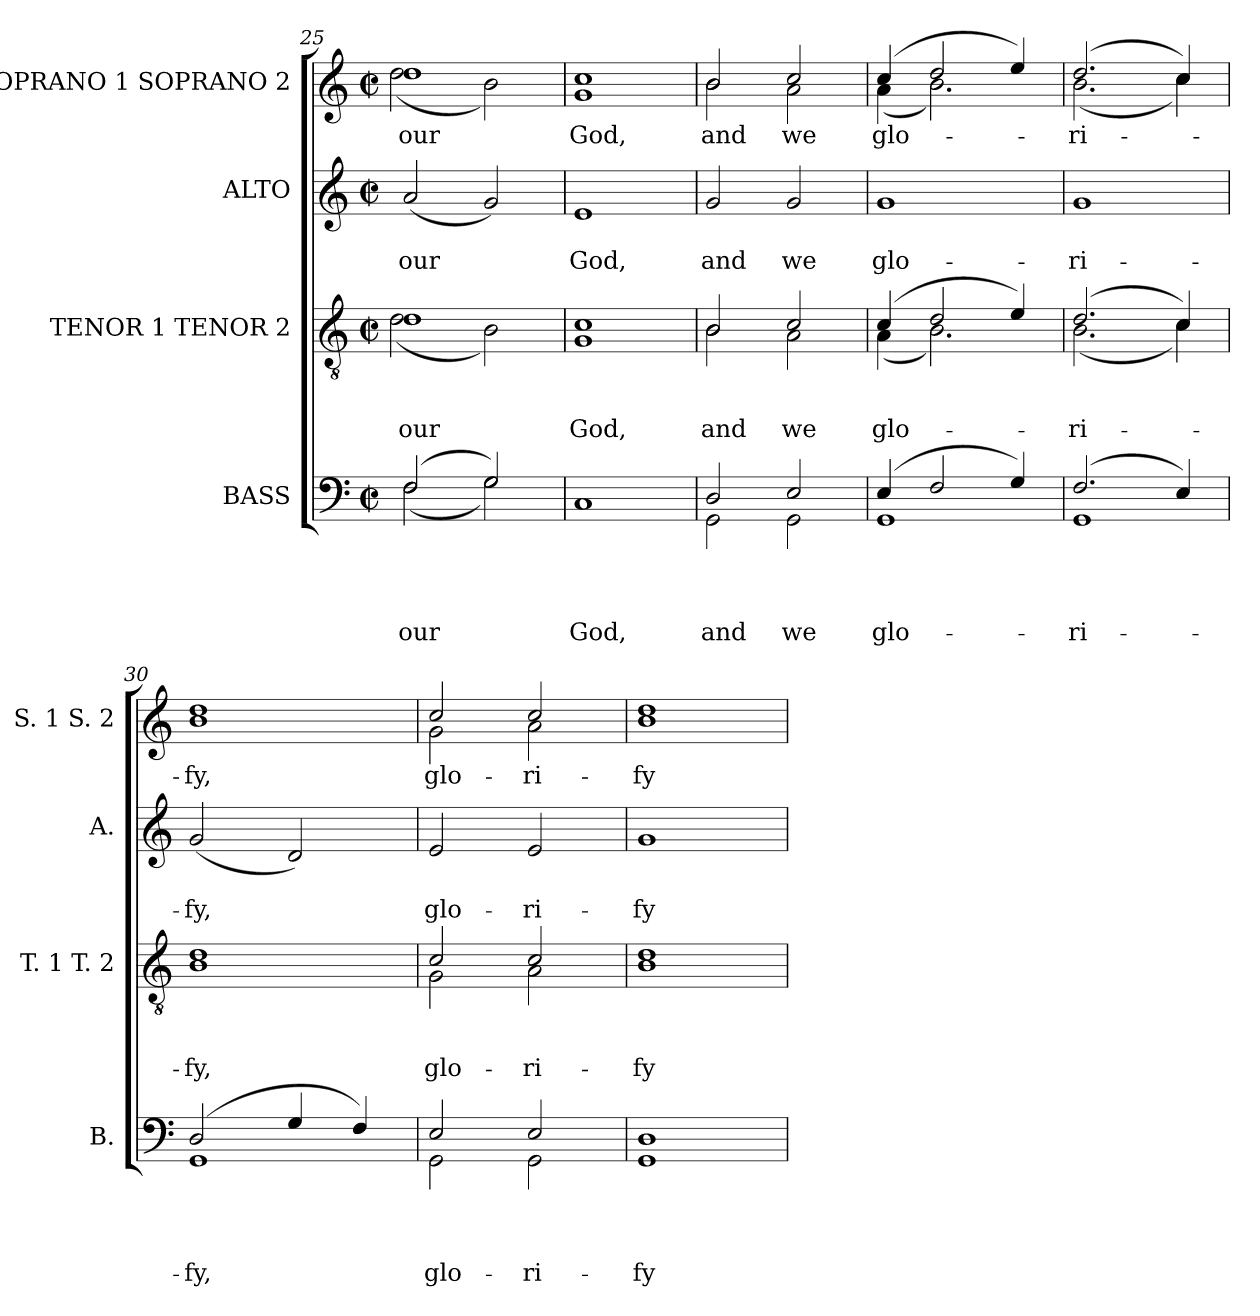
**kern	**text	**text	**text	**text	**kern	**text	**text	**text	**kern	**text	**text	**kern	**text
*part4	*part4	*part4	*part4	*part4	*part3	*part3	*part3	*part3	*part2	*part2	*part2	*part1	*part1
*staff4	*staff4	*staff4	*staff4	*staff4	*staff3	*staff3	*staff3	*staff3	*staff2	*staff2	*staff2	*staff1	*staff1
*I"BASS	*	*	*	*	*I"TENOR 1 TENOR 2	*	*	*	*I"ALTO	*	*	*I"SOPRANO 1 SOPRANO 2	*
*I'B.	*	*	*	*	*I'T. 1 T. 2	*	*	*	*I'A.	*	*	*I'S. 1 S. 2	*
*clefF4	*	*	*	*	*clefGv2	*	*	*	*clefG2	*	*	*clefG2	*
*k[]	*	*	*	*	*k[]	*	*	*	*k[]	*	*	*k[]	*
*C:	*	*	*	*	*C:	*	*	*	*C:	*	*	*C:	*
*M2/2	*	*	*	*	*M2/2	*	*	*	*M2/2	*	*	*M2/2	*
*met(c|)	*	*	*	*	*met(c|)	*	*	*	*met(c|)	*	*	*met(c|)	*
=25	=25	=25	=25	=25	=25	=25	=25	=25	=25	=25	=25	=25	=25
!	!	!	!	!LO:LY:b	!	!	!	!LO:LY:b	!	!	!LO:LY:b	!	!LO:LY:b
*^	*	*	*	*	*^	*	*	*	*	*	*	*^	*
(2F/	(<2F\	.	.	.	our	1d	(<2d\	.	.	our	(<2a/	.	our	1dd	(<2dd\	our
2G/)	2G\)	.	.	.	.	.	2B\)	.	.	.	2g/)	.	.	.	2b\)	.
=26	=26	=26	=26	=26	=26	=26	=26	=26	=26	=26	=26	=26	=26	=26	=26	=26
!	!	!	!	!	!LO:LY:b	!	!	!	!	!LO:LY:b	!	!	!LO:LY:b	!	!	!LO:LY:b
*v	*v	*	*	*	*	*	*	*	*	*	*	*	*	*v	*v	*
*	*	*	*	*	*v	*v	*	*	*	*	*	*	*	*
1C	.	.	.	God,	1G 1c	.	.	God,	1e	.	God,	1g 1cc	God,
!!LO:LB:g=z
=27	=27	=27	=27	=27	=27	=27	=27	=27	=27	=27	=27	=27	=27
!	!	!	!	!LO:LY:b	!	!	!	!LO:LY:b	!	!	!LO:LY:b	!	!LO:LY:b
*^	*	*	*	*	*^	*	*	*	*	*	*	*^	*
2D/	2GG\	.	.	.	and	2B/	2B\	.	.	and	2g/	.	and	2b/	2b\	and
!	!	!	!	!	!LO:LY:b	!	!	!	!	!LO:LY:b	!	!	!LO:LY:b	!	!	!LO:LY:b
2E/	2GG\	.	.	.	we	2c/	2A\	.	.	we	2g/	.	we	2cc/	2a\	we
=28	=28	=28	=28	=28	=28	=28	=28	=28	=28	=28	=28	=28	=28	=28	=28	=28
!	!	!	!	!	!LO:LY:b	!	!	!	!	!LO:LY:b	!	!	!LO:LY:b	!	!	!LO:LY:b
(4E/	1GG	.	.	.	glo-	(4c/	(<4A\	.	.	glo-	1g	.	glo-	(4cc/	(<4a\	glo-
2F/	.	.	.	.	.	2d/	2.B\)	.	.	.	.	.	.	2dd/	2.b\)	.
4G/)	.	.	.	.	.	4e/)	.	.	.	.	.	.	.	4ee/)	.	.
=29	=29	=29	=29	=29	=29	=29	=29	=29	=29	=29	=29	=29	=29	=29	=29	=29
!	!	!	!	!	!LO:LY:b	!	!	!	!	!LO:LY:b	!	!	!LO:LY:b	!	!	!LO:LY:b
(2.F/	1GG	.	.	.	-ri-	(2.d/	(<2.B\	.	.	-ri-	1g	.	-ri-	(2.dd/	(<2.b\	-ri-
4E/)	.	.	.	.	.	4c/)	4c\)	.	.	.	.	.	.	4cc/)	4cc\)	.
=30	=30	=30	=30	=30	=30	=30	=30	=30	=30	=30	=30	=30	=30	=30	=30	=30
!	!	!	!	!	!LO:LY:b	!	!	!	!	!LO:LY:b	!	!	!LO:LY:b	!	!	!LO:LY:b
*	*	*	*	*	*	*v	*v	*	*	*	*	*	*	*v	*v	*
(2D/	1GG	.	.	.	-fy,	1B 1d	.	.	-fy,	(<2g/	.	-fy,	1b 1dd	-fy,
4G/	.	.	.	.	.	.	.	.	.	2d/)	.	.	.	.
4F/)	.	.	.	.	.	.	.	.	.	.	.	.	.	.
=31	=31	=31	=31	=31	=31	=31	=31	=31	=31	=31	=31	=31	=31	=31
!	!	!	!	!	!LO:LY:b	!	!	!	!LO:LY:b	!	!	!LO:LY:b	!	!LO:LY:b
*	*	*	*	*	*	*^	*	*	*	*	*	*	*^	*
2E/	2GG\	.	.	.	glo-	2c/	2G\	.	.	glo-	2e/	.	glo-	2cc/	2g\	glo-
!	!	!	!	!	!LO:LY:b	!	!	!	!	!LO:LY:b	!	!	!LO:LY:b	!	!	!LO:LY:b
2E/	2GG\	.	.	.	-ri-	2c/	2A\	.	.	-ri-	2e/	.	-ri-	2cc/	2a\	-ri-
=32	=32	=32	=32	=32	=32	=32	=32	=32	=32	=32	=32	=32	=32	=32	=32	=32
!	!	!	!	!	!LO:LY:b	!	!	!	!	!LO:LY:b	!	!	!LO:LY:b	!	!	!LO:LY:b
*v	*v	*	*	*	*	*	*	*	*	*	*	*	*	*v	*v	*
*	*	*	*	*	*v	*v	*	*	*	*	*	*	*	*
1GG 1D	.	.	.	-fy	1B 1d	.	.	-fy	1g	.	-fy	1b 1dd	-fy
=	=	=	=	=	=	=	=	=	=	=	=	=	=
*-	*-	*-	*-	*-	*-	*-	*-	*-	*-	*-	*-	*-	*-
